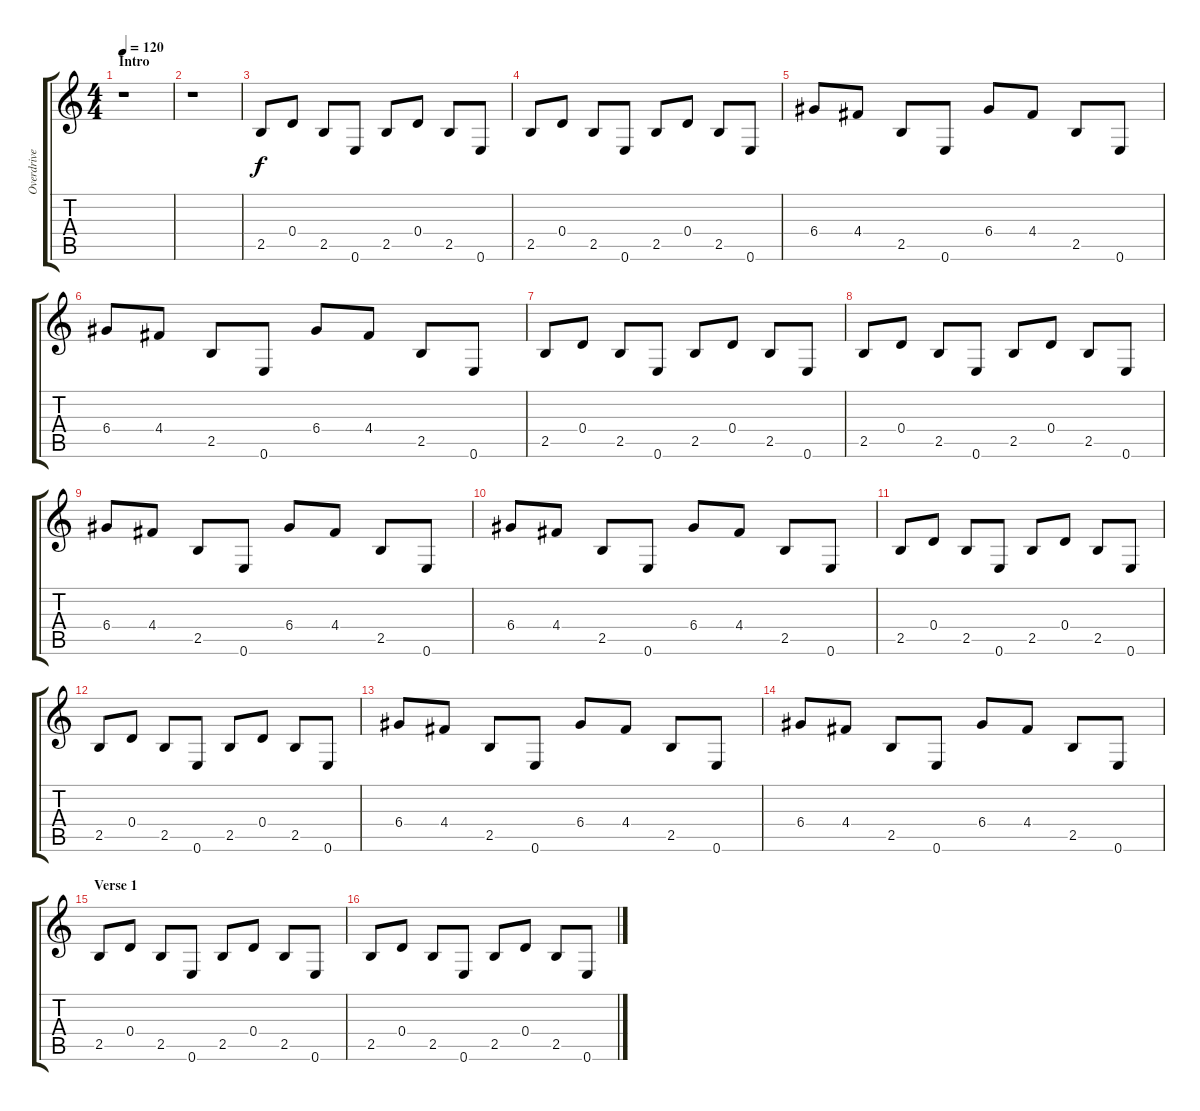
\track ("Overdrive" "Overdrive") {instrument overdrivenguitar}
\staff {score tabs}
\tuning (E4 B3 G3 D3 A2 E2) {hide}
\ts (4 4)
\section ("" "Intro")
\tempo 120
\clef g2
\ks c
r.1{dy f instrument overdrivenguitar} |
r.1 |
2.5.8 0.4.8 2.5.8 0.6.8 2.5.8 0.4.8 2.5.8 0.6.8 |
2.5.8 0.4.8 2.5.8 0.6.8 2.5.8 0.4.8 2.5.8 0.6.8 |
6.4.8 4.4.8 2.5.8 0.6.8 6.4.8 4.4.8 2.5.8 0.6.8 |
6.4.8 4.4.8 2.5.8 0.6.8 6.4.8 4.4.8 2.5.8 0.6.8 |
2.5.8{volume 16} 0.4.8 2.5.8 0.6.8 2.5.8 0.4.8 2.5.8 0.6.8 |
2.5.8 0.4.8 2.5.8 0.6.8 2.5.8 0.4.8 2.5.8 0.6.8 |
6.4.8 4.4.8 2.5.8 0.6.8 6.4.8 4.4.8 2.5.8 0.6.8 |
6.4.8 4.4.8 2.5.8 0.6.8 6.4.8 4.4.8 2.5.8 0.6.8 |
2.5.8 0.4.8 2.5.8 0.6.8 2.5.8 0.4.8 2.5.8 0.6.8 |
2.5.8 0.4.8 2.5.8 0.6.8 2.5.8 0.4.8 2.5.8 0.6.8 |
6.4.8 4.4.8 2.5.8 0.6.8 6.4.8 4.4.8 2.5.8 0.6.8 |
6.4.8 4.4.8 2.5.8 0.6.8 6.4.8 4.4.8 2.5.8 0.6.8 |
\section ("" "Verse 1")
2.5.8{volume 16} 0.4.8 2.5.8 0.6.8 2.5.8 0.4.8 2.5.8 0.6.8 |
2.5.8 0.4.8 2.5.8 0.6.8 2.5.8 0.4.8 2.5.8 0.6.8
